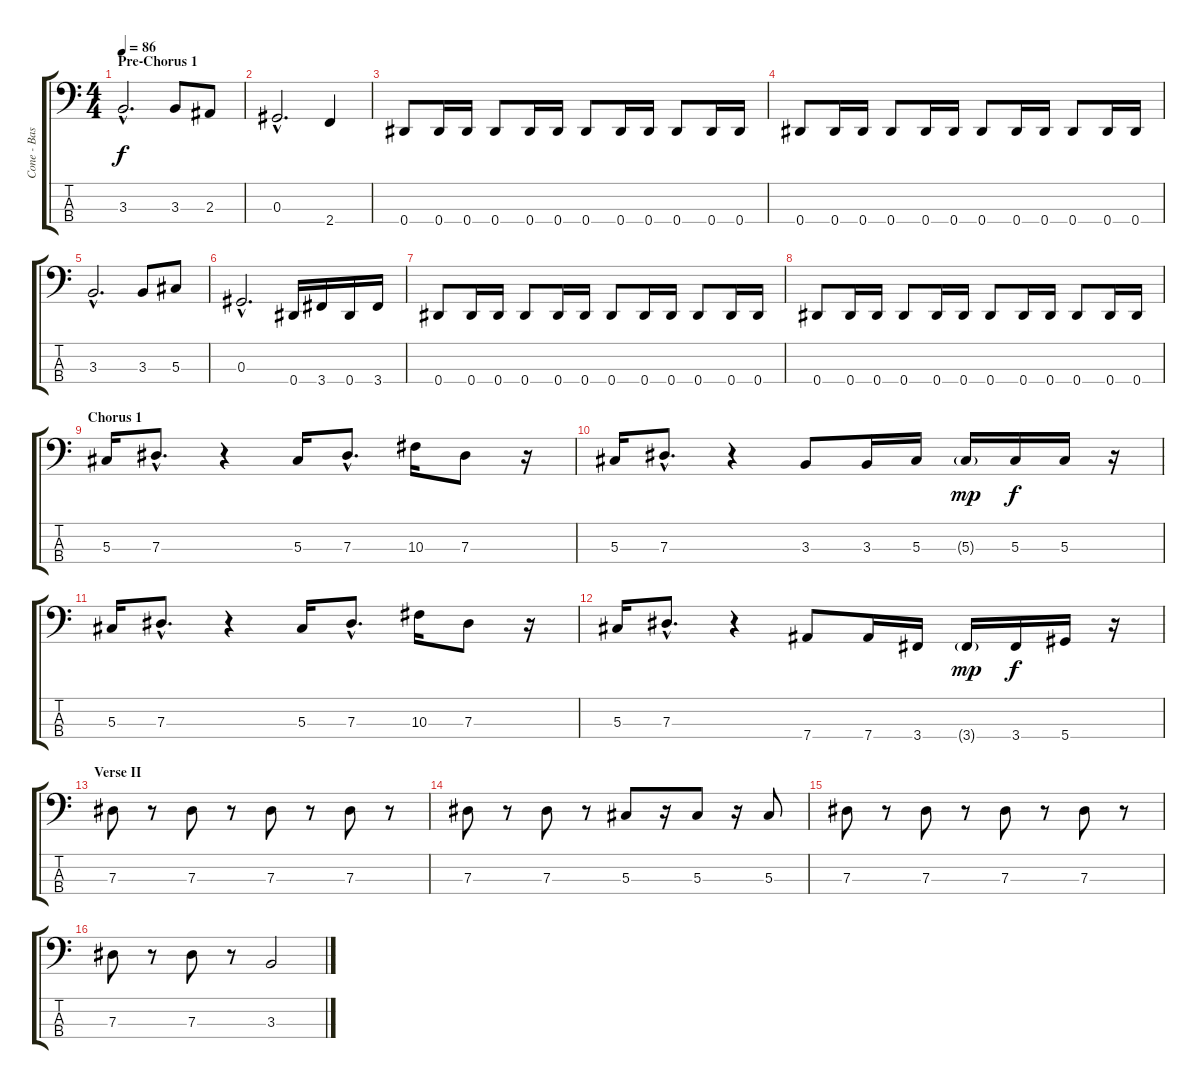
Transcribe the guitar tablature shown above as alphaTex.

\track ("Cone - Bass" "Cone - Bas") {instrument electricbasspick}
\staff {score tabs}
\tuning (Gb2 Db2 Ab1 Eb1) {hide}
\ts (4 4)
\section ("" "Pre-Chorus 1")
\tempo 86
\clef f4
\ks c
3.3{hac}.2{d dy f} 3.3.8 2.3.8 |
0.3{hac}.2{d} 2.4.4 |
0.4.8 0.4.16 0.4.16 0.4.8 0.4.16 0.4.16 0.4.8 0.4.16 0.4.16 0.4.8 0.4.16 0.4.16 |
0.4.8 0.4.16 0.4.16 0.4.8 0.4.16 0.4.16 0.4.8 0.4.16 0.4.16 0.4.8 0.4.16 0.4.16 |
3.3{hac}.2{d} 3.3.8 5.3.8 |
0.3{hac}.2{d} 0.4.16 3.4.16 0.4.16 3.4.16 |
0.4.8 0.4.16 0.4.16 0.4.8 0.4.16 0.4.16 0.4.8 0.4.16 0.4.16 0.4.8 0.4.16 0.4.16 |
0.4.8 0.4.16 0.4.16 0.4.8 0.4.16 0.4.16 0.4.8 0.4.16 0.4.16 0.4.8 0.4.16 0.4.16 |
\section ("" "Chorus 1")
5.3.16 7.3{hac}.8{d} r.4 5.3.16 7.3{hac}.8{d} 10.3.16 7.3.8 r.16 |
5.3.16 7.3{hac}.8{d} r.4 3.3.8 3.3.16 5.3.16 5.3{g}.16{dy mp} 5.3.16{dy f} 5.3.16 r.16 |
5.3.16 7.3{hac}.8{d} r.4 5.3.16 7.3{hac}.8{d} 10.3.16 7.3.8 r.16 |
5.3.16 7.3{hac}.8{d} r.4 7.4.8 7.4.16 3.4.16 3.4{g}.16{dy mp} 3.4.16{dy f} 5.4.16 r.16 |
\section ("" "Verse II")
7.3.8 r.8 7.3.8 r.8 7.3.8 r.8 7.3.8 r.8 |
7.3.8 r.8 7.3.8 r.8 5.3.8 r.16 5.3.8 r.16 5.3.8 |
7.3.8 r.8 7.3.8 r.8 7.3.8 r.8 7.3.8 r.8 |
7.3.8 r.8 7.3.8 r.8 3.3.2
